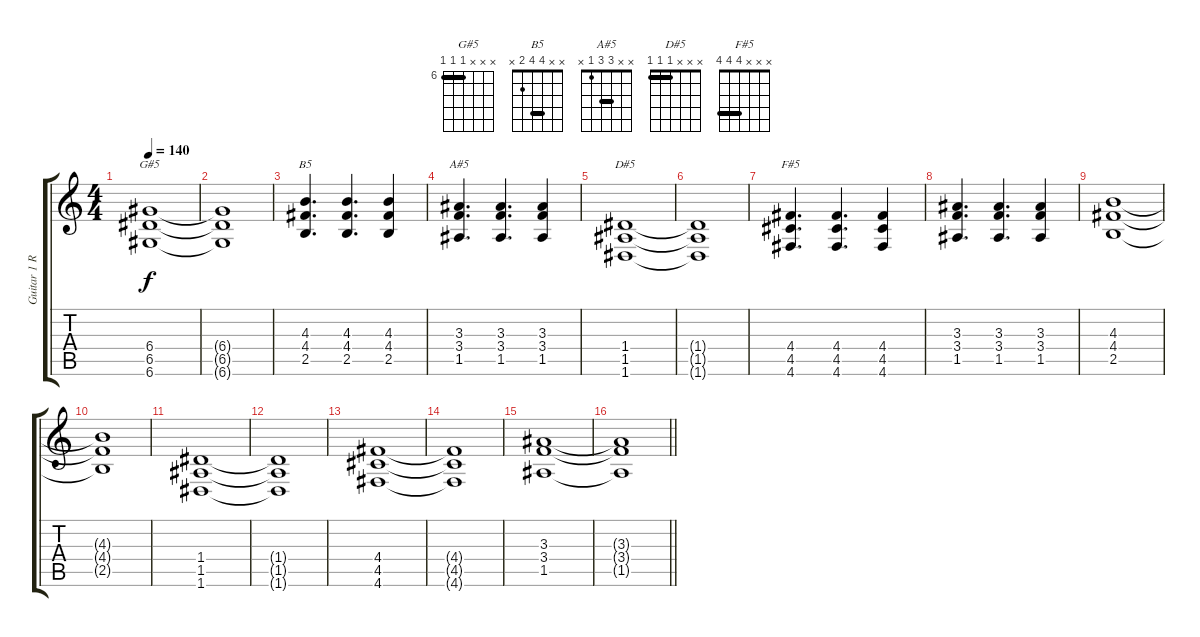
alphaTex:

\track ("Guitar 1 Ritm" "Guitar 1 R") {instrument acousticguitarnylon}
\staff {score tabs}
\tuning (E4 B3 G3 D3 A2 D2) {hide}
\chord ("G#5" x x x 6 6 6) {firstfret 6 barre 6}
\chord ("B5" x x 4 4 2 x) {barre 4}
\chord ("A#5" x x 3 3 1 x) {barre 3}
\chord ("D#5" x x x 1 1 1) {barre 1}
\chord ("F#5" x x x 4 4 4) {barre 4}
\ts (4 4)
\tempo 140
\clef g2
\ks c
(6.4 6.5 6.6).1{ch "G#5" dy f} |
(6.4{t} 6.5{t} 6.6{t}).1 |
(4.3 4.4 2.5).4{d ch "B5"} (4.3 4.4 2.5).4{d} (4.3 4.4 2.5).4 |
(3.3 3.4 1.5).4{d ch "A#5"} (3.3 3.4 1.5).4{d} (3.3 3.4 1.5).4 |
(1.4 1.5 1.6).1{ch "D#5"} |
(1.4{t} 1.5{t} 1.6{t}).1 |
(4.4 4.5 4.6).4{d ch "F#5"} (4.4 4.5 4.6).4{d} (4.4 4.5 4.6).4 |
(3.3 3.4 1.5).4{d} (3.3 3.4 1.5).4{d} (3.3 3.4 1.5).4 |
(4.3 4.4 2.5).1 |
(4.3{t} 4.4{t} 2.5{t}).1 |
(1.4 1.5 1.6).1 |
(1.4{t} 1.5{t} 1.6{t}).1 |
(4.4 4.5 4.6).1 |
(4.4{t} 4.5{t} 4.6{t}).1 |
(3.3 3.4 1.5).1 |
\barLineRight lightlight
(3.3{t} 3.4{t} 1.5{t}).1
